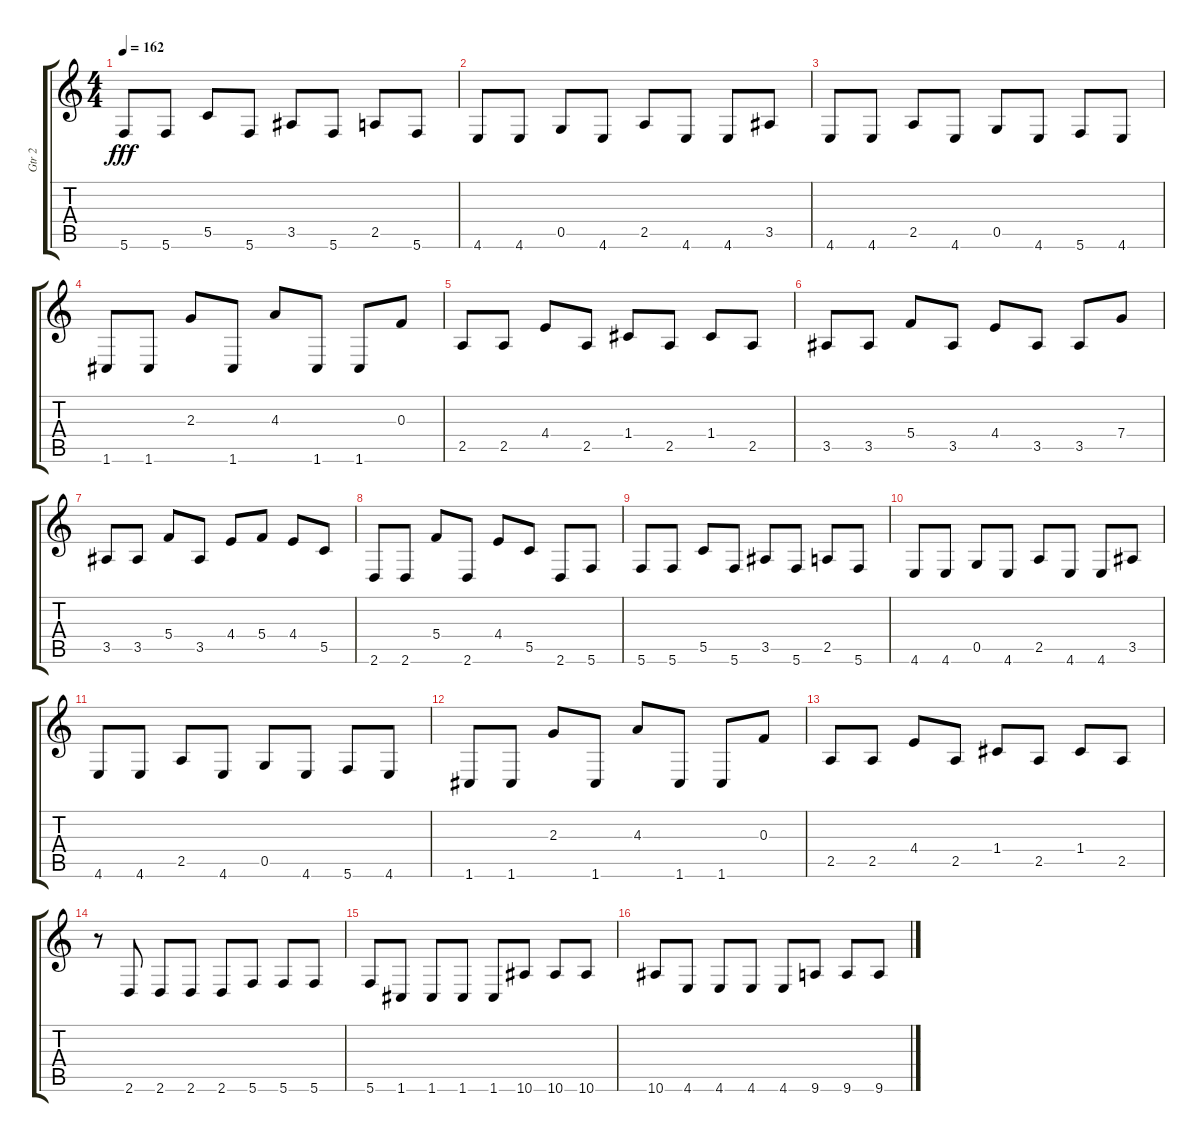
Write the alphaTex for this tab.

\track ("Gtr 2" "Gtr 2") {instrument overdrivenguitar}
\staff {score tabs}
\tuning (D4 A3 F3 C3 G2 C2) {hide}
\ts (4 4)
\tempo 162
\clef g2
\ks c
5.6.8{dy fff} 5.6.8 5.5.8 5.6.8 3.5.8 5.6.8 2.5.8 5.6.8 |
4.6.8 4.6.8 0.5.8 4.6.8 2.5.8 4.6.8 4.6.8 3.5.8 |
4.6.8 4.6.8 2.5.8 4.6.8 0.5.8 4.6.8 5.6.8 4.6.8 |
1.6.8 1.6.8 2.3.8 1.6.8 4.3.8 1.6.8 1.6.8 0.3.8 |
2.5.8 2.5.8 4.4.8 2.5.8 1.4.8 2.5.8 1.4.8 2.5.8 |
3.5.8 3.5.8 5.4.8 3.5.8 4.4.8 3.5.8 3.5.8 7.4.8 |
3.5.8 3.5.8 5.4.8 3.5.8 4.4.8 5.4.8 4.4.8 5.5.8 |
2.6.8 2.6.8 5.4.8 2.6.8 4.4.8 5.5.8 2.6.8 5.6.8 |
5.6.8 5.6.8 5.5.8 5.6.8 3.5.8 5.6.8 2.5.8 5.6.8 |
4.6.8 4.6.8 0.5.8 4.6.8 2.5.8 4.6.8 4.6.8 3.5.8 |
4.6.8 4.6.8 2.5.8 4.6.8 0.5.8 4.6.8 5.6.8 4.6.8 |
1.6.8 1.6.8 2.3.8 1.6.8 4.3.8 1.6.8 1.6.8 0.3.8 |
2.5.8 2.5.8 4.4.8 2.5.8 1.4.8 2.5.8 1.4.8 2.5.8 |
r.8 2.6.8 2.6.8 2.6.8 2.6.8 5.6.8 5.6.8 5.6.8 |
5.6.8 1.6.8 1.6.8 1.6.8 1.6.8 10.6.8 10.6.8 10.6.8 |
10.6.8 4.6.8 4.6.8 4.6.8 4.6.8 9.6.8 9.6.8 9.6.8
